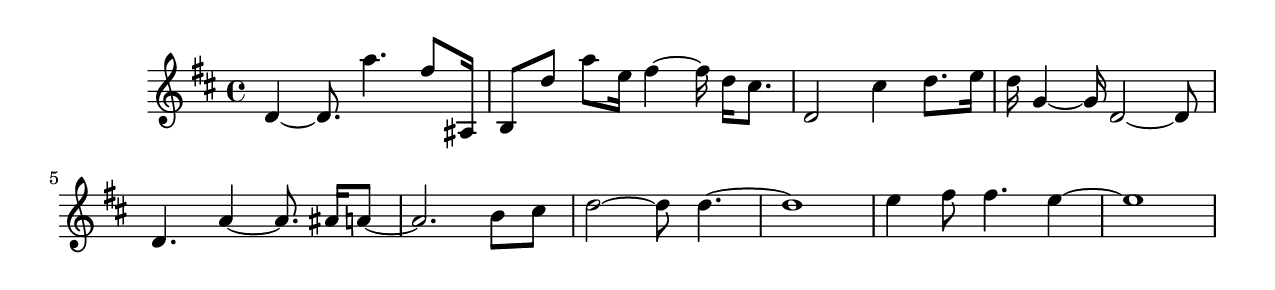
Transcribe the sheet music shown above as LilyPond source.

#(set-default-paper-size "letter")

<<

\new ChordNames {
    \set majorSevenSymbol = \markup { maj7 } 
    \set additionalPitchPrefix = #"add"
    \chordmode {
        s16*160
    }
}

\new Staff { 
    {
        \clef treble
        \key d \major
        \time 4/4
        
        d'4~ d'8. a''4. fis''8 ais16 | b8 d''8 a''8 e''16 fis''4~ fis''16 d''16 cis''8. | d'2 cis''4 d''8. e''16 | d''16 g'4~ g'16 d'2~ d'8 | d'4. a'4~ a'8. ais'16 a'8~ | a'2. b'8 cis''8 | d''2~ d''8 d''4.~ | d''1 | e''4 fis''8 fis''4. e''4~ | e''1
    }
}

>>

\version "2.18.2"